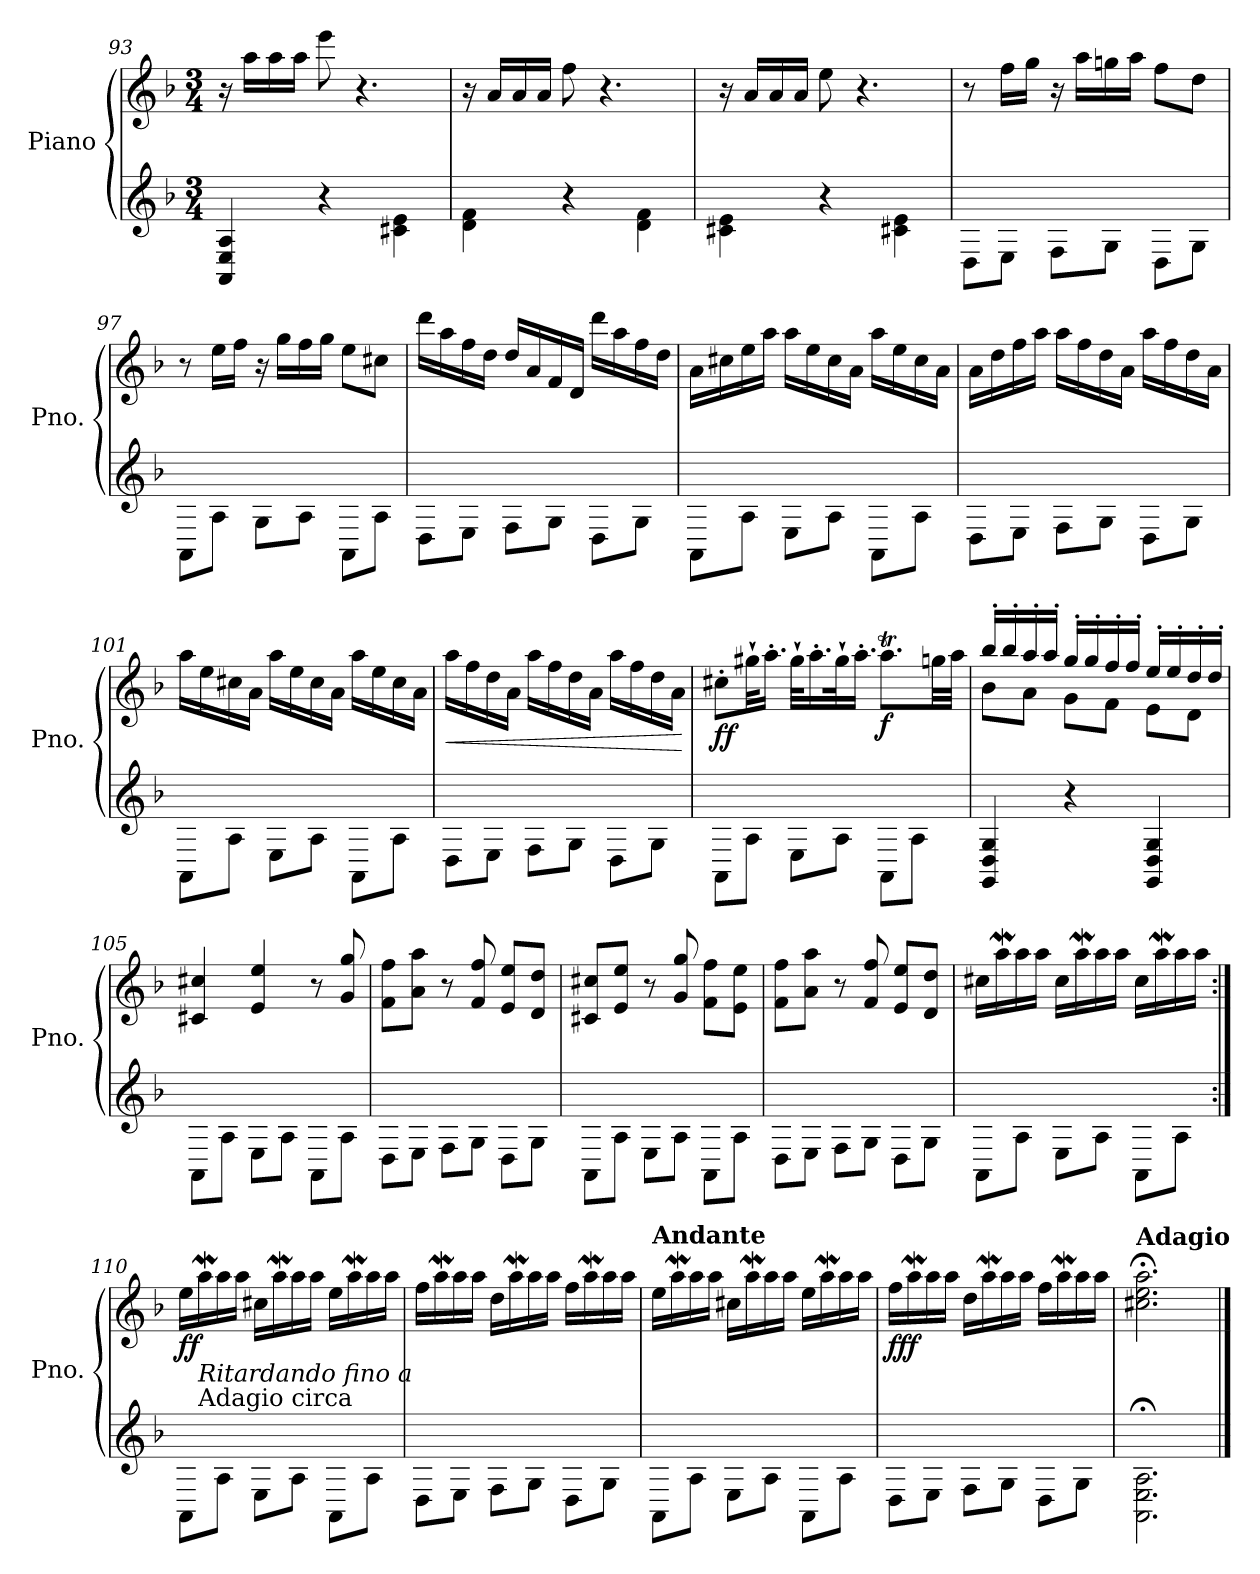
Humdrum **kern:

**kern	**kern	**dynam
*part1	*part1	*part1
*staff2	*staff1	*staff1/2
*I"Piano	*	*
*I'Pno.	*	*
*clefG2	*clefG2	*
*k[b-]	*k[b-]	*
*M3/4	*M3/4	*
=93	=93	=93
4AA/ 4E/ 4A/	16r	.
.	16aa\LL	.
.	16aa\	.
.	16aa\JJ	.
4r	8eee\	.
.	4.r	.
4c#X\ 4e\	.	.
=94	=94	=94
4d\ 4f\	16r	.
.	16a/LL	.
.	16a/	.
.	16a/JJ	.
4r	8ff\	.
.	4.r	.
4d\ 4f\	.	.
=95	=95	=95
4c#X\ 4e\	16r	.
.	16a/LL	.
.	16a/	.
.	16a/JJ	.
4r	8ee\	.
.	4.r	.
4c#X\ 4e\	.	.
=96	=96	=96
8D\L	8r	.
8E\J	16ff\LL	.
.	16gg\JJ	.
8F\L	16r	.
.	16aa\LL	.
8G\J	16ggn\	.
.	16aa\JJ	.
8D\L	8ff\L	.
8G\J	8dd\J	.
!!LO:LB:g=z
=97	=97	=97
8AA\L	8r	.
8A\J	16ee\LL	.
.	16ff\JJ	.
8G\L	16r	.
.	16gg\LL	.
8A\J	16ff\	.
.	16gg\JJ	.
8AA\L	8ee\L	.
8A\J	8cc#X\J	.
=98	=98	=98
8D\L	16ddd\LL	.
.	16aa\	.
8E\J	16ff\	.
.	16dd\JJ	.
8F\L	16dd/LL	.
.	16a/	.
8G\J	16f/	.
.	16d/JJ	.
8D\L	16ddd\LL	.
.	16aa\	.
8G\J	16ff\	.
.	16dd\JJ	.
=99	=99	=99
8AA\L	16a\LL	.
.	16cc#X\	.
8A\J	16ee\	.
.	16aa\JJ	.
8E\L	16aa\LL	.
.	16ee\	.
8A\J	16cc#\	.
.	16a\JJ	.
8AA\L	16aa\LL	.
.	16ee\	.
8A\J	16cc#\	.
.	16a\JJ	.
=100	=100	=100
8D\L	16a\LL	.
.	16dd\	.
8E\J	16ff\	.
.	16aa\JJ	.
8F\L	16aa\LL	.
.	16ff\	.
8G\J	16dd\	.
.	16a\JJ	.
8D\L	16aa\LL	.
.	16ff\	.
8G\J	16dd\	.
.	16a\JJ	.
!!LO:LB:g=z
=101	=101	=101
8AA\L	16aa\LL	.
.	16ee\	.
8A\J	16cc#X\	.
.	16a\JJ	.
8E\L	16aa\LL	.
.	16ee\	.
8A\J	16cc#\	.
.	16a\JJ	.
8AA\L	16aa\LL	.
.	16ee\	.
8A\J	16cc#\	.
.	16a\JJ	.
=102	=102	=102
!	!	!LO:HP:b
8D\L	16aa\LL	<
.	16ff\	.
8E\J	16dd\	.
.	16a\JJ	.
8F\L	16aa\LL	.
.	16ff\	.
8G\J	16dd\	.
.	16a\JJ	.
8D\L	16aa\LL	.
.	16ff\	.
8G\J	16dd\	.
.	16a\JJ	.
.	.	[
=103	=103	=103
!	!	!LO:DY:b
8AA\L	8cc#X'\L	ff
8A\J	32gg#X`\KL	.
.	16.aa'\JJ	.
8E\L	32gg#`\KLL	.
.	16.aa'\	.
8A\J	32gg#`\K	.
.	16.aa'\JJ	.
!	!	!LO:DY:b
8AA\L	8.aat\L	f
8A\J	.	.
.	32ggn\LL	.
.	32aa\JJJ	.
!!LO:PB:g=z
=104	=104	=104
*	*^	*
4GG/ 4D/ 4G/	16bb-'/LL	8b-\L	.
.	16bb-'/	.	.
.	16aa'/	8a\J	.
.	16aa'/JJ	.	.
4r	16gg'/LL	8g\L	.
.	16gg'/	.	.
.	16ff'/	8f\J	.
.	16ff'/JJ	.	.
4GG/ 4D/ 4G/	16ee'/LL	8e\L	.
.	16ee'/	.	.
.	16dd'/	8d\J	.
.	16dd'/JJ	.	.
*	*v	*v	*
=105	=105	=105
8AA\L	4c#X/ 4cc#X/	.
8A\J	.	.
8E\L	4e/ 4ee/	.
8A\J	.	.
8AA\L	8r	.
8A\J	8g/ 8gg/	.
=106	=106	=106
8D\L	8f\ 8ff\L	.
8E\J	8a\ 8aa\J	.
8F\L	8r	.
8G\J	8f/ 8ff/	.
8D\L	8e/ 8ee/L	.
8G\J	8d/ 8dd/J	.
=107	=107	=107
8AA\L	8c#X/ 8cc#X/L	.
8A\J	8e/ 8ee/J	.
8E\L	8r	.
8A\J	8g/ 8gg/	.
8AA\L	8f\ 8ff\L	.
8A\J	8e\ 8ee\J	.
=108	=108	=108
8D\L	8f\ 8ff\L	.
8E\J	8a\ 8aa\J	.
8F\L	8r	.
8G\J	8f/ 8ff/	.
8D\L	8e/ 8ee/L	.
8G\J	8d/ 8dd/J	.
!!LO:LB:g=z
=109	=109	=109
8AA\L	16cc#X\LL	.
.	16aaW\	.
8A\J	16aa\	.
.	16aa\JJ	.
8E\L	16cc#\LL	.
.	16aaW\	.
8A\J	16aa\	.
.	16aa\JJ	.
8AA\L	16cc#\LL	.
.	16aaW\	.
8A\J	16aa\	.
.	16aa\JJ	.
=110:|!	=110:|!	=110:|!
!	!	!LO:DY:b
8AA\L	16ee\LL	ff
!	!LO:TX:b:i:t=Ritardando fino a	!
!	!LO:TX:b:t=Adagio circa	!
.	16aaW\	.
8A\J	16aa\	.
.	16aa\JJ	.
8E\L	16cc#X\LL	.
.	16aaW\	.
8A\J	16aa\	.
.	16aa\JJ	.
8AA\L	16ee\LL	.
.	16aaW\	.
8A\J	16aa\	.
.	16aa\JJ	.
=111	=111	=111
8D\L	16ff\LL	.
.	16aaW\	.
8E\J	16aa\	.
.	16aa\JJ	.
8F\L	16dd\LL	.
.	16aaW\	.
8G\J	16aa\	.
.	16aa\JJ	.
8D\L	16ff\LL	.
.	16aaW\	.
8G\J	16aa\	.
.	16aa\JJ	.
!!LO:LB:g=z
=112	=112	=112
!	!LO:TX:a:B:t=Andante	!
8AA\L	16ee\LL	.
.	16aaW\	.
8A\J	16aa\	.
.	16aa\JJ	.
8E\L	16cc#X\LL	.
.	16aaW\	.
8A\J	16aa\	.
.	16aa\JJ	.
8AA\L	16ee\LL	.
.	16aaW\	.
8A\J	16aa\	.
.	16aa\JJ	.
=113	=113	=113
!	!	!LO:DY:b
8D\L	16ff\LL	fff
.	16aaW\	.
8E\J	16aa\	.
.	16aa\JJ	.
8F\L	16dd\LL	.
.	16aaW\	.
8G\J	16aa\	.
.	16aa\JJ	.
8D\L	16ff\LL	.
.	16aaW\	.
8G\J	16aa\	.
.	16aa\JJ	.
=114	=114	=114
!	!LO:TX:a:B:t=Adagio	!
2.AA\;< 2.E\;< 2.A\;<	2.cc#X\;< 2.ee\;< 2.aa\;<	.
==	==	==
*-	*-	*-
